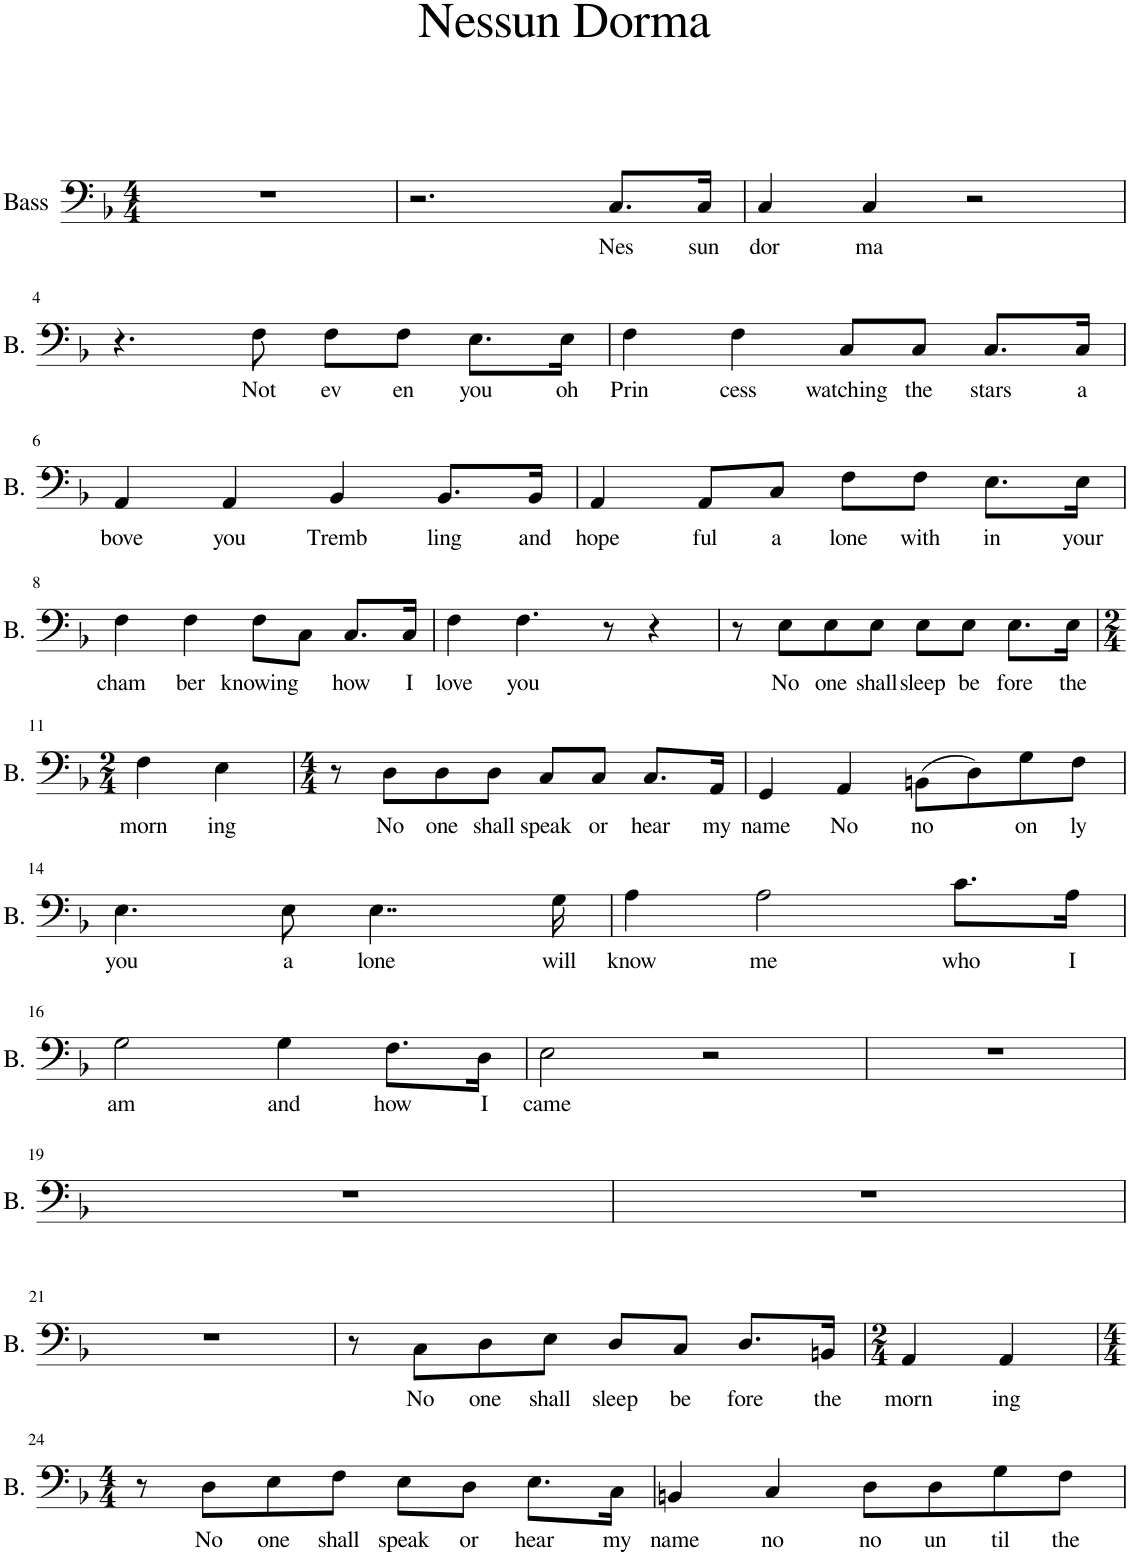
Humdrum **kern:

**kern	**text
*part1	*part1
*staff1	*staff1
*I"Bass	*
*I'B.	*
*clefF4	*
*k[b-]	*
*M4/4	*
=1	=1
1r	.
=2	=2
2.r	.
!	!LO:LY:b
8.C/L	Nes
!	!LO:LY:b
16C/Jk	sun
=3	=3
!	!LO:LY:b
4C/	dor
!	!LO:LY:b
4C/	ma
2r	.
!!LO:LB:g=z
=4	=4
4.r	.
!	!LO:LY:b
8F\	Not
!	!LO:LY:b
8F\L	ev
!	!LO:LY:b
8F\J	en
!	!LO:LY:b
8.E\L	you
!	!LO:LY:b
16E\Jk	oh
=5	=5
!	!LO:LY:b
4F\	Prin
!	!LO:LY:b
4F\	cess
!	!LO:LY:b
8C/L	watching
!	!LO:LY:b
8C/J	the
!	!LO:LY:b
8.C/L	stars
!	!LO:LY:b
16C/Jk	a
!!LO:LB:g=z
=6	=6
!	!LO:LY:b
4AA/	bove
!	!LO:LY:b
4AA/	you
!	!LO:LY:b
4BB-/	Tremb
!	!LO:LY:b
8.BB-/L	ling
!	!LO:LY:b
16BB-/Jk	and
=7	=7
!	!LO:LY:b
4AA/	hope
!	!LO:LY:b
8AA/L	ful
!	!LO:LY:b
8C/J	a
!	!LO:LY:b
8F\L	lone
!	!LO:LY:b
8F\J	with
!	!LO:LY:b
8.E\L	in
!	!LO:LY:b
16E\Jk	your
!!LO:LB:g=z
=8	=8
!	!LO:LY:b
4F\	cham
!	!LO:LY:b
4F\	ber
!	!LO:LY:b
8F\L	knowing
8C\J	.
!	!LO:LY:b
8.C/L	how
!	!LO:LY:b
16C/Jk	I
=9	=9
!	!LO:LY:b
4F\	love
!	!LO:LY:b
4.F\	you
8r	.
4r	.
=10	=10
8r	.
!	!LO:LY:b
8E\L	No
!	!LO:LY:b
8E\	one
!	!LO:LY:b
8E\J	shall
!	!LO:LY:b
8E\L	sleep
!	!LO:LY:b
8E\J	be
!	!LO:LY:b
8.E\L	fore
!	!LO:LY:b
16E\Jk	the
!!LO:LB:g=z
=11	=11
*M2/4	*
!	!LO:LY:b
4F\	morn
!	!LO:LY:b
4E\	ing
=12	=12
*M4/4	*
8r	.
!	!LO:LY:b
8D\L	No
!	!LO:LY:b
8D\	one
!	!LO:LY:b
8D\J	shall
!	!LO:LY:b
8C/L	speak
!	!LO:LY:b
8C/J	or
!	!LO:LY:b
8.C/L	hear
!	!LO:LY:b
16AA/Jk	my
=13	=13
!	!LO:LY:b
4GG/	name
!	!LO:LY:b
4AA/	No
!	!LO:LY:b
(8BBn\L	no
8D\)	.
!	!LO:LY:b
8G\	on
!	!LO:LY:b
8F\J	ly
!!LO:LB:g=z
=14	=14
!	!LO:LY:b
4.E\	you
!	!LO:LY:b
8E\	a
!	!LO:LY:b
4..E\	lone
!	!LO:LY:b
16G\	will
=15	=15
!	!LO:LY:b
4A\	know
!	!LO:LY:b
2A\	me
!	!LO:LY:b
8.c\L	who
!	!LO:LY:b
16A\Jk	I
!!LO:LB:g=z
=16	=16
!	!LO:LY:b
2G\	am
!	!LO:LY:b
4G\	and
!	!LO:LY:b
8.F\L	how
!	!LO:LY:b
16D\Jk	I
=17	=17
!	!LO:LY:b
2E\	came
2r	.
=18	=18
1r	.
!!LO:LB:g=z
=19	=19
1r	.
=20	=20
1r	.
!!LO:LB:g=z
=21	=21
1r	.
=22	=22
8r	.
!	!LO:LY:b
8C\L	No
!	!LO:LY:b
8D\	one
!	!LO:LY:b
8E\J	shall
!	!LO:LY:b
8D/L	sleep
!	!LO:LY:b
8C/J	be
!	!LO:LY:b
8.D/L	fore
!	!LO:LY:b
16BBn/Jk	the
=23	=23
*M2/4	*
!	!LO:LY:b
4AA/	morn
!	!LO:LY:b
4AA/	ing
!!LO:LB:g=z
=24	=24
*M4/4	*
8r	.
!	!LO:LY:b
8D\L	No
!	!LO:LY:b
8E\	one
!	!LO:LY:b
8F\J	shall
!	!LO:LY:b
8E\L	speak
!	!LO:LY:b
8D\J	or
!	!LO:LY:b
8.E\L	hear
!	!LO:LY:b
16C\Jk	my
=25	=25
!	!LO:LY:b
4BBn/	name
!	!LO:LY:b
4C/	no
!	!LO:LY:b
8D\L	no
!	!LO:LY:b
8D\	un
!	!LO:LY:b
8G\	til
!	!LO:LY:b
8F\J	the
=	=
*-	*-
